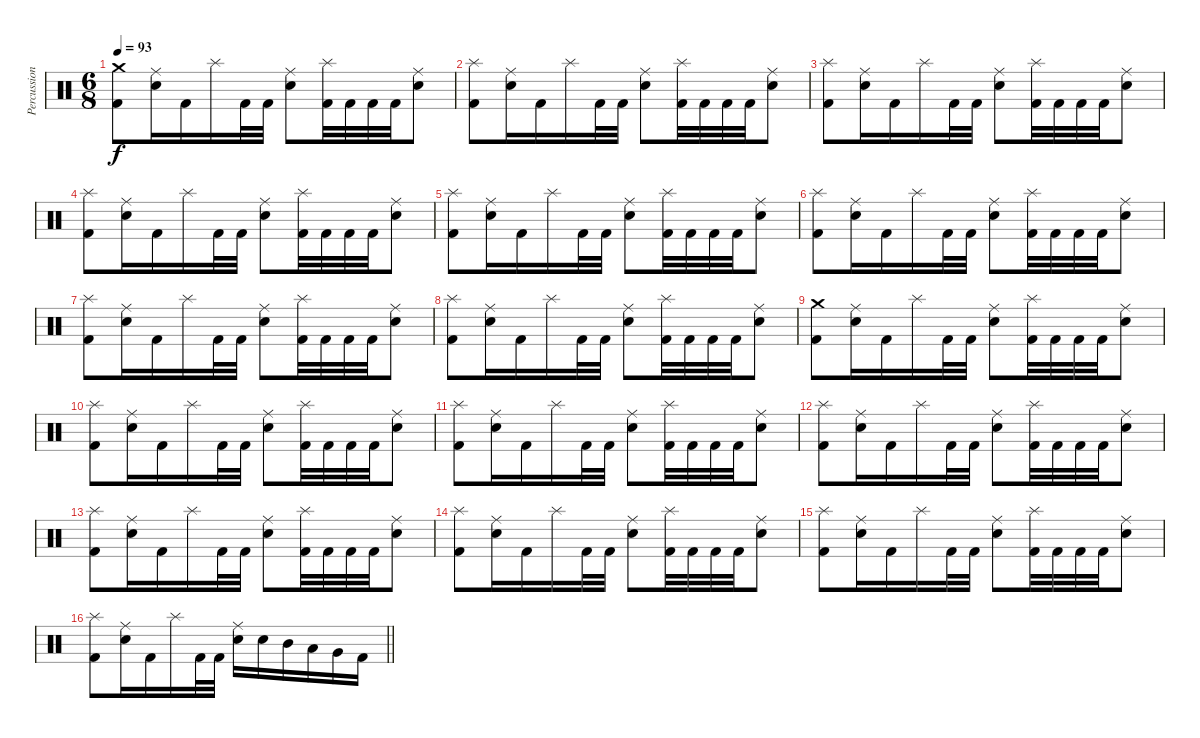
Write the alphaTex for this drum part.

\track ("Percussion" "Percussion") {instrument percussion}
\staff {score}
\articulation defaults
\ts (6 8)
\tempo 93
\clef neutral
\ks c
("Crash medium (hit)" "Kick (hit) 2").8{dy f} ("Ride (middle)" "Electric Snare (hit)").16 "Kick (hit) 2".16 "Splash (hit)".16 "Kick (hit) 2".32 "Kick (hit) 2".32 ("Ride (middle)" "Electric Snare (hit)").8 ("Splash (hit)" "Kick (hit) 2").32 "Kick (hit) 2".32 "Kick (hit) 2".32 "Kick (hit) 2".32 ("Ride (middle)" "Electric Snare (hit)").8 |
("Splash (hit)" "Kick (hit) 2").8 ("Ride (middle)" "Electric Snare (hit)").16 "Kick (hit) 2".16 "Splash (hit)".16 "Kick (hit) 2".32 "Kick (hit) 2".32 ("Ride (middle)" "Electric Snare (hit)").8 ("Splash (hit)" "Kick (hit) 2").32 "Kick (hit) 2".32 "Kick (hit) 2".32 "Kick (hit) 2".32 ("Ride (middle)" "Electric Snare (hit)").8 |
("Splash (hit)" "Kick (hit) 2").8 ("Ride (middle)" "Electric Snare (hit)").16 "Kick (hit) 2".16 "Splash (hit)".16 "Kick (hit) 2".32 "Kick (hit) 2".32 ("Ride (middle)" "Electric Snare (hit)").8 ("Splash (hit)" "Kick (hit) 2").32 "Kick (hit) 2".32 "Kick (hit) 2".32 "Kick (hit) 2".32 ("Ride (middle)" "Electric Snare (hit)").8 |
("Splash (hit)" "Kick (hit) 2").8 ("Ride (middle)" "Electric Snare (hit)").16 "Kick (hit) 2".16 "Splash (hit)".16 "Kick (hit) 2".32 "Kick (hit) 2".32 ("Ride (middle)" "Electric Snare (hit)").8 ("Splash (hit)" "Kick (hit) 2").32 "Kick (hit) 2".32 "Kick (hit) 2".32 "Kick (hit) 2".32 ("Ride (middle)" "Electric Snare (hit)").8 |
("Splash (hit)" "Kick (hit) 2").8 ("Ride (middle)" "Electric Snare (hit)").16 "Kick (hit) 2".16 "Splash (hit)".16 "Kick (hit) 2".32 "Kick (hit) 2".32 ("Ride (middle)" "Electric Snare (hit)").8 ("Splash (hit)" "Kick (hit) 2").32 "Kick (hit) 2".32 "Kick (hit) 2".32 "Kick (hit) 2".32 ("Ride (middle)" "Electric Snare (hit)").8 |
("Splash (hit)" "Kick (hit) 2").8 ("Ride (middle)" "Electric Snare (hit)").16 "Kick (hit) 2".16 "Splash (hit)".16 "Kick (hit) 2".32 "Kick (hit) 2".32 ("Ride (middle)" "Electric Snare (hit)").8 ("Splash (hit)" "Kick (hit) 2").32 "Kick (hit) 2".32 "Kick (hit) 2".32 "Kick (hit) 2".32 ("Ride (middle)" "Electric Snare (hit)").8 |
("Splash (hit)" "Kick (hit) 2").8 ("Ride (middle)" "Electric Snare (hit)").16 "Kick (hit) 2".16 "Splash (hit)".16 "Kick (hit) 2".32 "Kick (hit) 2".32 ("Ride (middle)" "Electric Snare (hit)").8 ("Splash (hit)" "Kick (hit) 2").32 "Kick (hit) 2".32 "Kick (hit) 2".32 "Kick (hit) 2".32 ("Ride (middle)" "Electric Snare (hit)").8 |
("Splash (hit)" "Kick (hit) 2").8 ("Ride (middle)" "Electric Snare (hit)").16 "Kick (hit) 2".16 "Splash (hit)".16 "Kick (hit) 2".32 "Kick (hit) 2".32 ("Ride (middle)" "Electric Snare (hit)").8 ("Splash (hit)" "Kick (hit) 2").32 "Kick (hit) 2".32 "Kick (hit) 2".32 "Kick (hit) 2".32 ("Ride (middle)" "Electric Snare (hit)").8 |
("Crash medium (hit)" "Kick (hit) 2").8 ("Ride (middle)" "Electric Snare (hit)").16 "Kick (hit) 2".16 "Splash (hit)".16 "Kick (hit) 2".32 "Kick (hit) 2".32 ("Ride (middle)" "Electric Snare (hit)").8 ("Splash (hit)" "Kick (hit) 2").32 "Kick (hit) 2".32 "Kick (hit) 2".32 "Kick (hit) 2".32 ("Ride (middle)" "Electric Snare (hit)").8 |
("Splash (hit)" "Kick (hit) 2").8 ("Ride (middle)" "Electric Snare (hit)").16 "Kick (hit) 2".16 "Splash (hit)".16 "Kick (hit) 2".32 "Kick (hit) 2".32 ("Ride (middle)" "Electric Snare (hit)").8 ("Splash (hit)" "Kick (hit) 2").32 "Kick (hit) 2".32 "Kick (hit) 2".32 "Kick (hit) 2".32 ("Ride (middle)" "Electric Snare (hit)").8 |
("Splash (hit)" "Kick (hit) 2").8 ("Ride (middle)" "Electric Snare (hit)").16 "Kick (hit) 2".16 "Splash (hit)".16 "Kick (hit) 2".32 "Kick (hit) 2".32 ("Ride (middle)" "Electric Snare (hit)").8 ("Splash (hit)" "Kick (hit) 2").32 "Kick (hit) 2".32 "Kick (hit) 2".32 "Kick (hit) 2".32 ("Ride (middle)" "Electric Snare (hit)").8 |
("Splash (hit)" "Kick (hit) 2").8 ("Ride (middle)" "Electric Snare (hit)").16 "Kick (hit) 2".16 "Splash (hit)".16 "Kick (hit) 2".32 "Kick (hit) 2".32 ("Ride (middle)" "Electric Snare (hit)").8 ("Splash (hit)" "Kick (hit) 2").32 "Kick (hit) 2".32 "Kick (hit) 2".32 "Kick (hit) 2".32 ("Ride (middle)" "Electric Snare (hit)").8 |
("Splash (hit)" "Kick (hit) 2").8 ("Ride (middle)" "Electric Snare (hit)").16 "Kick (hit) 2".16 "Splash (hit)".16 "Kick (hit) 2".32 "Kick (hit) 2".32 ("Ride (middle)" "Electric Snare (hit)").8 ("Splash (hit)" "Kick (hit) 2").32 "Kick (hit) 2".32 "Kick (hit) 2".32 "Kick (hit) 2".32 ("Ride (middle)" "Electric Snare (hit)").8 |
("Splash (hit)" "Kick (hit) 2").8 ("Ride (middle)" "Electric Snare (hit)").16 "Kick (hit) 2".16 "Splash (hit)".16 "Kick (hit) 2".32 "Kick (hit) 2".32 ("Ride (middle)" "Electric Snare (hit)").8 ("Splash (hit)" "Kick (hit) 2").32 "Kick (hit) 2".32 "Kick (hit) 2".32 "Kick (hit) 2".32 ("Ride (middle)" "Electric Snare (hit)").8 |
("Splash (hit)" "Kick (hit) 2").8 ("Ride (middle)" "Electric Snare (hit)").16 "Kick (hit) 2".16 "Splash (hit)".16 "Kick (hit) 2".32 "Kick (hit) 2".32 ("Ride (middle)" "Electric Snare (hit)").8 ("Splash (hit)" "Kick (hit) 2").32 "Kick (hit) 2".32 "Kick (hit) 2".32 "Kick (hit) 2".32 ("Ride (middle)" "Electric Snare (hit)").8 |
\barLineRight lightlight
("Splash (hit)" "Kick (hit) 2").8 ("Ride (middle)" "Electric Snare (hit)").16 "Kick (hit) 2".16 "Splash (hit)".16 "Kick (hit) 2".32 "Kick (hit) 2".32 ("Ride (middle)" "Electric Snare (hit)").16 "Electric Snare (hit)".16 "Mid Tom (hit)".16 "Low Tom (hit)".16 "Very Low Tom (hit)".16 "Kick (hit) 2".16
